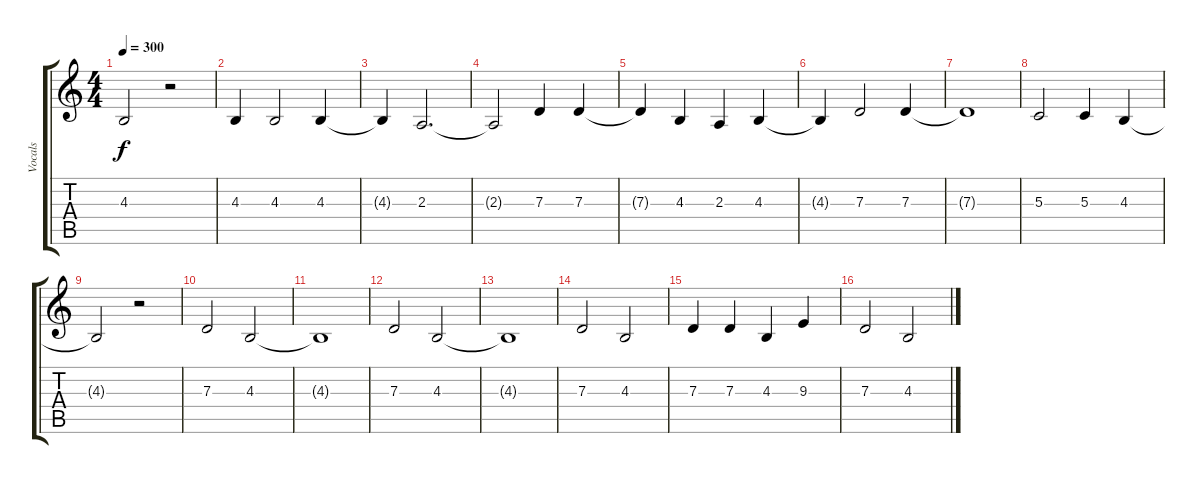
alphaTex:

\track ("Vocals" "Vocals") {instrument lead1square}
\staff {score tabs}
\tuning (E4 B3 G3 D3 A2 E2) {hide}
\ts (4 4)
\tempo 300
\clef g2
\ks c
4.3{t}.2{dy f} r.2 |
4.3.4 4.3.2 4.3.4 |
4.3{t}.4 2.3.2{d} |
2.3{t}.2 7.3.4 7.3.4 |
7.3{t}.4 4.3.4 2.3.4 4.3.4 |
4.3{t}.4 7.3.2 7.3.4 |
7.3{t}.1 |
5.3.2 5.3.4 4.3.4 |
4.3{t}.2 r.2 |
7.3.2 4.3.2 |
4.3{t}.1 |
7.3.2 4.3.2 |
4.3{t}.1 |
7.3.2 4.3.2 |
7.3.4 7.3.4 4.3.4 9.3.4 |
7.3.2 4.3.2
